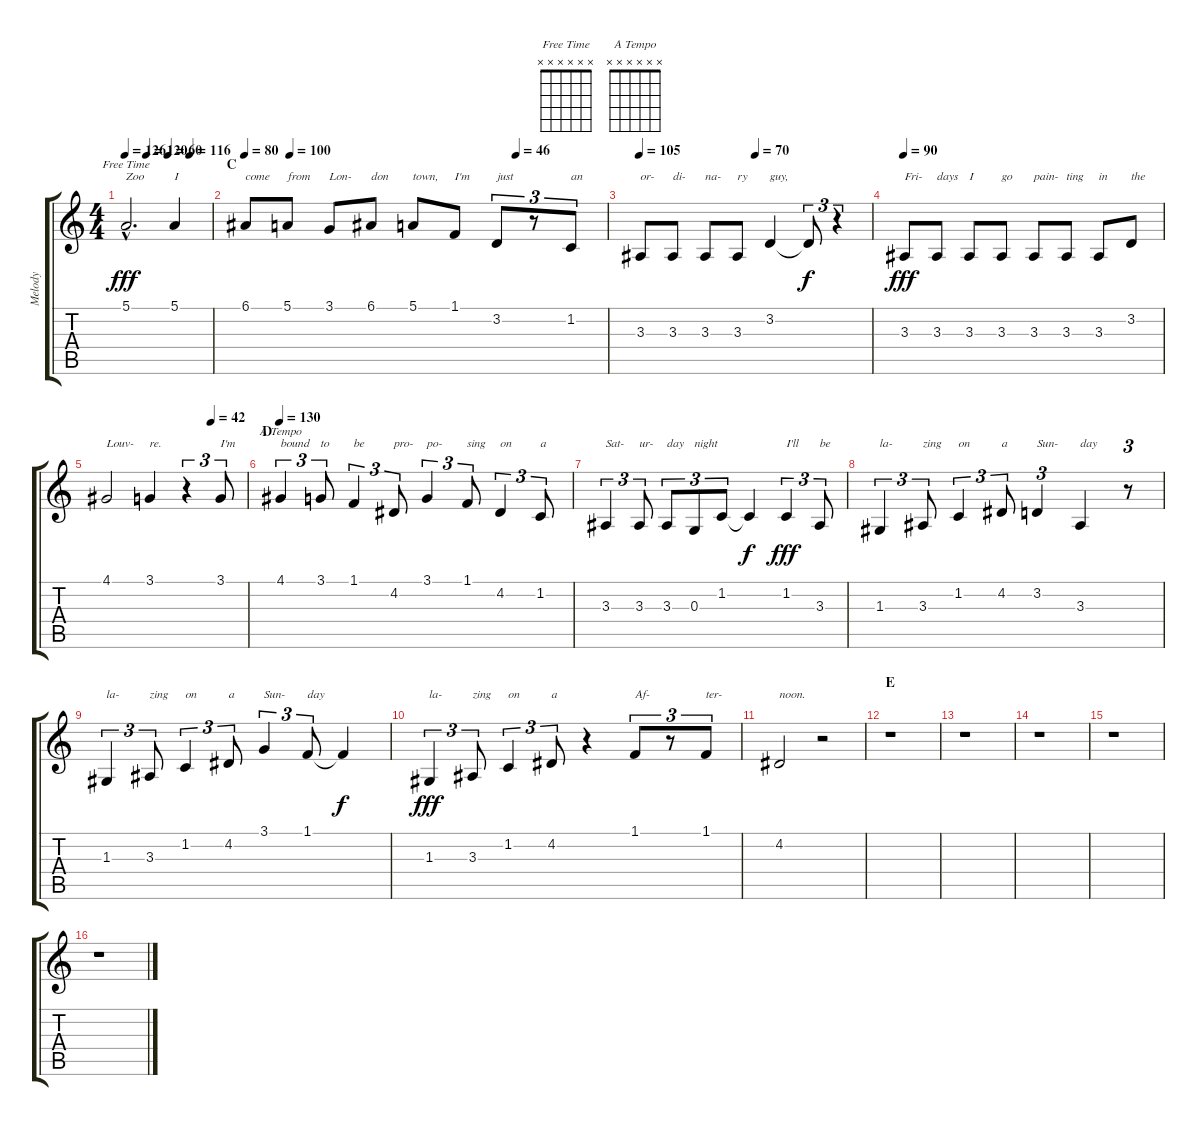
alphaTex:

\track ("Melody" "Melody") {instrument bassoon}
\staff {score tabs}
\tuning (E4 B3 G3 D3 A2 E2) {hide}
\chord ("Free Time" x x x x x x) {firstfret 0}
\chord ("A Tempo" x x x x x x) {firstfret 0}
\ts (4 4)
\tempo 126
\tempo (120 0.25)
\tempo (60 0.5)
\tempo (116 0.75)
\clef g2
\ks c
5.1{hac}.2{d ch "Free Time" txt "Zoo" dy fff} 5.1.4{txt "I"} |
\section ("" "C")
\tempo 80
\tempo (100 0.125)
\tempo (46 0.75)
6.1.8{txt "come"} 5.1.8{txt "from"} 3.1.8{txt "Lon-"} 6.1.8{txt "don"} 5.1.8{txt "town,"} 1.1.8{txt "I'm"} 3.2.8{tu (3 2) txt "just"} r.8{tu (3 2)} 1.2.8{tu (3 2) txt "an"} |
\tempo 105
\tempo (70 0.5)
3.3.8{txt "or-"} 3.3.8{txt "di-"} 3.3.8{txt "na-"} 3.3.8{txt "ry"} 3.2.4{txt "guy,"} 3.2{t}.8{tu (3 2) dy f} r.4{tu (3 2)} |
\tempo 90
3.3.8{txt "Fri-" dy fff} 3.3.8{txt "days"} 3.3.8{txt "I"} 3.3.8{txt "go"} 3.3.8{txt "pain-"} 3.3.8{txt "ting"} 3.3.8{txt "in"} 3.2.8{txt "the"} |
\tempo (42 0.75)
4.1.2{txt "Louv-"} 3.1.4{txt "re."} r.4{tu (3 2)} 3.1.8{tu (3 2) txt "I'm"} |
\section ("" "D")
\tempo 130
4.1.4{tu (3 2) ch "A Tempo" txt "bound"} 3.1.8{tu (3 2) txt "to"} 1.1.4{tu (3 2) txt "be"} 4.2.8{tu (3 2) txt "pro-"} 3.1.4{tu (3 2) txt "po-"} 1.1.8{tu (3 2) txt "sing"} 4.2.4{tu (3 2) txt "on"} 1.2.8{tu (3 2) txt "a"} |
3.3.4{tu (3 2) txt "Sat-"} 3.3.8{tu (3 2) txt "ur-"} 3.3.8{tu (3 2) txt "day"} 0.3.8{tu (3 2) txt "night"} 1.2.8{tu (3 2)} 1.2{t}.4{dy f} 1.2.4{tu (3 2) txt "I'll" dy fff} 3.3.8{tu (3 2) txt "be"} |
1.3.4{tu (3 2) txt "la-"} 3.3.8{tu (3 2) txt "zing"} 1.2.4{tu (3 2) txt "on"} 4.2.8{tu (3 2) txt "a"} 3.2.4{tu (3 2) txt "Sun-"} 3.3.4{txt "day"} r.8{tu (3 2)} |
1.3.4{tu (3 2) txt "la-"} 3.3.8{tu (3 2) txt "zing"} 1.2.4{tu (3 2) txt "on"} 4.2.8{tu (3 2) txt "a"} 3.1.4{tu (3 2) txt "Sun-"} 1.1.8{tu (3 2) txt "day"} 1.1{t}.4{dy f} |
1.3.4{tu (3 2) txt "la-" dy fff} 3.3.8{tu (3 2) txt "zing"} 1.2.4{tu (3 2) txt "on"} 4.2.8{tu (3 2) txt "a"} r.4 1.1.8{tu (3 2) txt "Af-"} r.8{tu (3 2)} 1.1.8{tu (3 2) txt "ter-"} |
4.2.2{txt "noon."} r.2 |
\section ("" "E")
r.1 |
r.1 |
r.1 |
r.1 |
r.1
